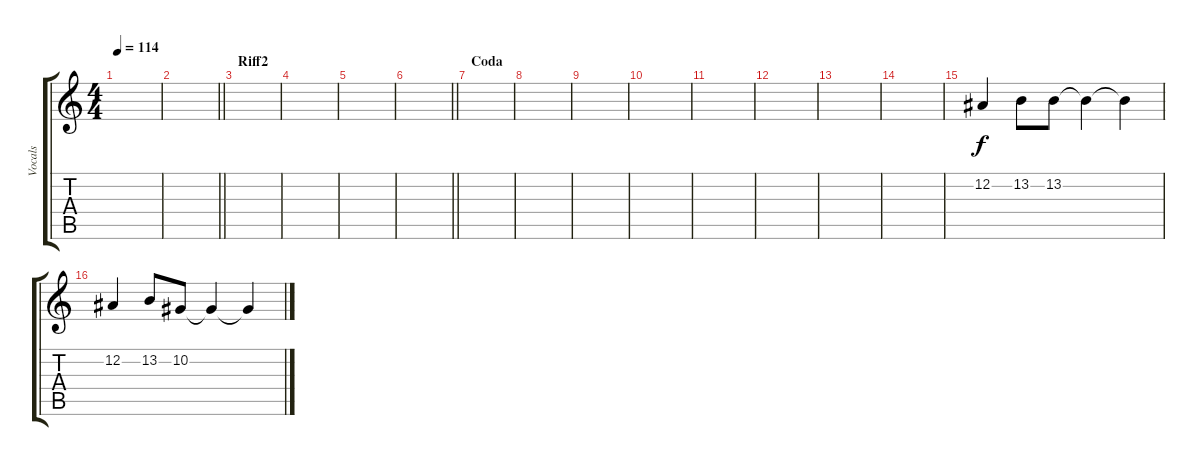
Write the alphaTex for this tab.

\track ("Vocals" "Vocals") {instrument violin}
\staff {score tabs}
\tuning (Eb4 Bb3 Gb3 Db3 Ab2 Eb2) {hide}
\ts (4 4)
\tempo 114
\clef g2
\ks c
|
\barLineRight lightlight
|
\section ("" "Riff2")
|
|
|
\barLineRight lightlight
|
\section ("" "Coda")
|
|
|
|
|
|
|
|
12.2.4 13.2.8 13.2.8 13.2{t}.4 13.2{t}.4 |
12.2.4 13.2.8 10.2.8 10.2{t}.4 10.2{t}.4
